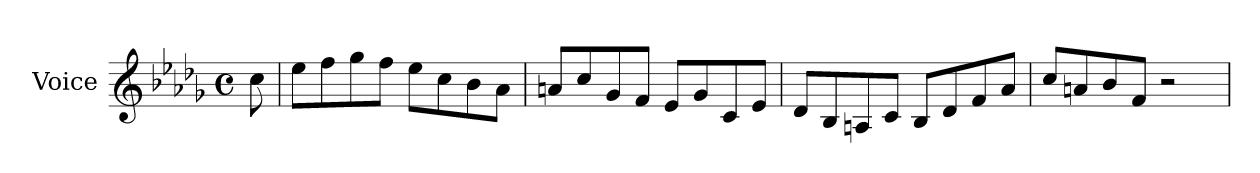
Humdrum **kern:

**kern
*part1
*staff1
*I"Voice
*I'Voice
*clefG2
*k[b-e-a-d-g-]
*M4/4
*met(c)
=
8cc\
=1
8ee-\L
8ff\
8gg-\
8ff\J
8ee-\L
8cc\
8b-\
8a-\J
=2
8an/L
8cc/
8g-/
8f/J
8e-/L
8g-/
8c/
8e-/J
=3
8d-/L
8B-/
8An/
8c/J
8B-/L
8d-/
8f/
8a-/J
=4
8cc/L
8an/
8b-/
8f/J
2rcc
=
*-
